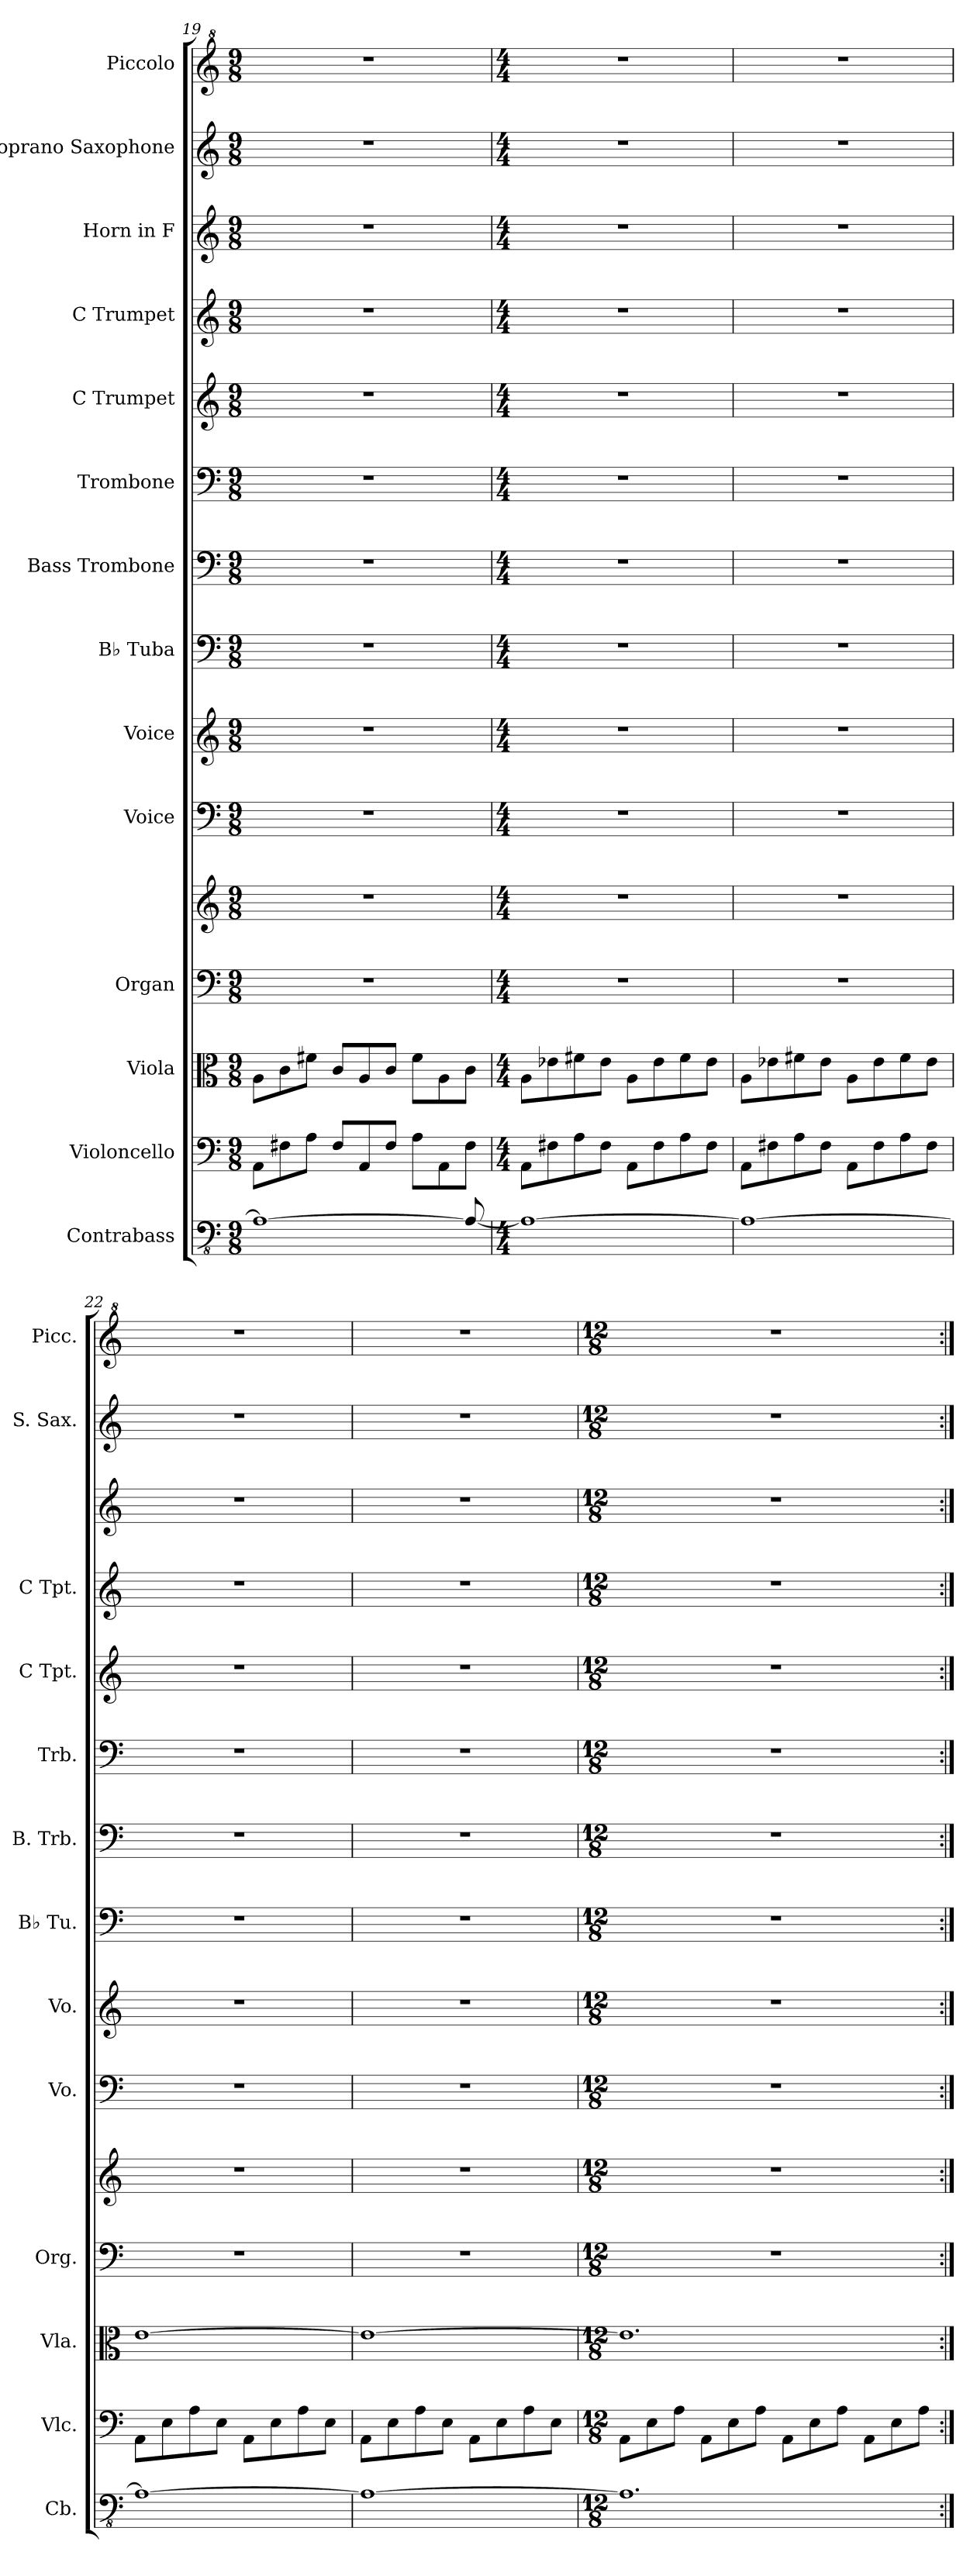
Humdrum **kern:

**kern	**kern	**kern	**kern	**kern	**kern	**kern	**kern	**kern	**kern	**kern	**kern	**kern	**kern	**kern
*part14	*part13	*part12	*part11	*part11	*part10	*part9	*part8	*part7	*part6	*part5	*part4	*part3	*part2	*part1
*staff15	*staff14	*staff13	*staff12	*staff11	*staff10	*staff9	*staff8	*staff7	*staff6	*staff5	*staff4	*staff3	*staff2	*staff1
*I"Contrabass	*I"Violoncello	*I"Viola	*I"Organ	*	*I"Voice	*I"Voice	*I"B♭ Tuba	*I"Bass Trombone	*I"Trombone	*I"C Trumpet	*I"C Trumpet	*I"Horn in F	*I"Soprano Saxophone	*I"Piccolo
*I'Cb.	*I'Vlc.	*I'Vla.	*I'Org.	*	*I'Vo.	*I'Vo.	*I'B♭ Tu.	*I'B. Trb.	*I'Trb.	*I'C Tpt.	*I'C Tpt.	*	*I'S. Sax.	*I'Picc.
*clefFv4	*clefF4	*clefC3	*clefF4	*clefG2	*clefF4	*clefG2	*clefF4	*clefF4	*clefF4	*clefG2	*clefG2	*clefG2	*clefG2	*clefG^2
*ITrd7c12	*	*	*	*	*	*	*	*	*	*	*	*ITrd4c7	*ITrd1c2	*ITrd-7c-12
*k[]	*k[]	*k[]	*k[]	*k[]	*k[]	*k[]	*k[]	*k[]	*k[]	*k[]	*k[]	*k[b-]	*k[b-e-]	*k[]
*M9/8	*M9/8	*M9/8	*M9/8	*M9/8	*M9/8	*M9/8	*M9/8	*M9/8	*M9/8	*M9/8	*M9/8	*M9/8	*M9/8	*M9/8
=19	=19	=19	=19	=19	=19	=19	=19	=19	=19	=19	=19	=19	=19	=19
1AAA_	8AA\L	8A\L	8%9r	8%9r	8%9r	8%9r	8%9r	8%9r	8%9r	8%9r	8%9r	8%9r	8%9r	8%9r
.	8F#X\	8c\	.	.	.	.	.	.	.	.	.	.	.	.
.	8A\J	8f#X\J	.	.	.	.	.	.	.	.	.	.	.	.
.	8F#/L	8c/L	.	.	.	.	.	.	.	.	.	.	.	.
.	8AA/	8A/	.	.	.	.	.	.	.	.	.	.	.	.
.	8F#/J	8c/J	.	.	.	.	.	.	.	.	.	.	.	.
.	8A\L	8f#\L	.	.	.	.	.	.	.	.	.	.	.	.
.	8AA\	8A\	.	.	.	.	.	.	.	.	.	.	.	.
8AAA/_	8F#\J	8c\J	.	.	.	.	.	.	.	.	.	.	.	.
=20	=20	=20	=20	=20	=20	=20	=20	=20	=20	=20	=20	=20	=20	=20
*M4/4	*M4/4	*M4/4	*M4/4	*M4/4	*M4/4	*M4/4	*M4/4	*M4/4	*M4/4	*M4/4	*M4/4	*M4/4	*M4/4	*M4/4
1AAA_	8AA\L	8A\L	1r	1r	1r	1r	1r	1r	1r	1r	1r	1r	1r	1r
.	8F#X\	8e-X\	.	.	.	.	.	.	.	.	.	.	.	.
.	8A\	8f#X\	.	.	.	.	.	.	.	.	.	.	.	.
.	8F#\J	8e-\J	.	.	.	.	.	.	.	.	.	.	.	.
.	8AA\L	8A\L	.	.	.	.	.	.	.	.	.	.	.	.
.	8F#\	8e-\	.	.	.	.	.	.	.	.	.	.	.	.
.	8A\	8f#\	.	.	.	.	.	.	.	.	.	.	.	.
.	8F#\J	8e-\J	.	.	.	.	.	.	.	.	.	.	.	.
=21	=21	=21	=21	=21	=21	=21	=21	=21	=21	=21	=21	=21	=21	=21
1AAA_	8AA\L	8A\L	1r	1r	1r	1r	1r	1r	1r	1r	1r	1r	1r	1r
.	8F#X\	8e-X\	.	.	.	.	.	.	.	.	.	.	.	.
.	8A\	8f#X\	.	.	.	.	.	.	.	.	.	.	.	.
.	8F#\J	8e-\J	.	.	.	.	.	.	.	.	.	.	.	.
.	8AA\L	8A\L	.	.	.	.	.	.	.	.	.	.	.	.
.	8F#\	8e-\	.	.	.	.	.	.	.	.	.	.	.	.
.	8A\	8f#\	.	.	.	.	.	.	.	.	.	.	.	.
.	8F#\J	8e-\J	.	.	.	.	.	.	.	.	.	.	.	.
!!LO:PB:g=z
=22	=22	=22	=22	=22	=22	=22	=22	=22	=22	=22	=22	=22	=22	=22
1AAA_	8AA\L	[1e	1r	1r	1r	1r	1r	1r	1r	1r	1r	1r	1r	1r
.	8E\	.	.	.	.	.	.	.	.	.	.	.	.	.
.	8A\	.	.	.	.	.	.	.	.	.	.	.	.	.
.	8E\J	.	.	.	.	.	.	.	.	.	.	.	.	.
.	8AA\L	.	.	.	.	.	.	.	.	.	.	.	.	.
.	8E\	.	.	.	.	.	.	.	.	.	.	.	.	.
.	8A\	.	.	.	.	.	.	.	.	.	.	.	.	.
.	8E\J	.	.	.	.	.	.	.	.	.	.	.	.	.
=23	=23	=23	=23	=23	=23	=23	=23	=23	=23	=23	=23	=23	=23	=23
1AAA_	8AA\L	1e_	1r	1r	1r	1r	1r	1r	1r	1r	1r	1r	1r	1r
.	8E\	.	.	.	.	.	.	.	.	.	.	.	.	.
.	8A\	.	.	.	.	.	.	.	.	.	.	.	.	.
.	8E\J	.	.	.	.	.	.	.	.	.	.	.	.	.
.	8AA\L	.	.	.	.	.	.	.	.	.	.	.	.	.
.	8E\	.	.	.	.	.	.	.	.	.	.	.	.	.
.	8A\	.	.	.	.	.	.	.	.	.	.	.	.	.
.	8E\J	.	.	.	.	.	.	.	.	.	.	.	.	.
=24	=24	=24	=24	=24	=24	=24	=24	=24	=24	=24	=24	=24	=24	=24
*M12/8	*M12/8	*M12/8	*M12/8	*M12/8	*M12/8	*M12/8	*M12/8	*M12/8	*M12/8	*M12/8	*M12/8	*M12/8	*M12/8	*M12/8
1.AAA]	8AA\L	1.e]	1.r	1.r	1.r	1.r	1.r	1.r	1.r	1.r	1.r	1.r	1.r	1.r
.	8E\	.	.	.	.	.	.	.	.	.	.	.	.	.
.	8A\J	.	.	.	.	.	.	.	.	.	.	.	.	.
.	8AA\L	.	.	.	.	.	.	.	.	.	.	.	.	.
.	8E\	.	.	.	.	.	.	.	.	.	.	.	.	.
.	8A\J	.	.	.	.	.	.	.	.	.	.	.	.	.
.	8AA\L	.	.	.	.	.	.	.	.	.	.	.	.	.
.	8E\	.	.	.	.	.	.	.	.	.	.	.	.	.
.	8A\J	.	.	.	.	.	.	.	.	.	.	.	.	.
.	8AA\L	.	.	.	.	.	.	.	.	.	.	.	.	.
.	8E\	.	.	.	.	.	.	.	.	.	.	.	.	.
.	8A\J	.	.	.	.	.	.	.	.	.	.	.	.	.
=:|!	=:|!	=:|!	=:|!	=:|!	=:|!	=:|!	=:|!	=:|!	=:|!	=:|!	=:|!	=:|!	=:|!	=:|!
*-	*-	*-	*-	*-	*-	*-	*-	*-	*-	*-	*-	*-	*-	*-
